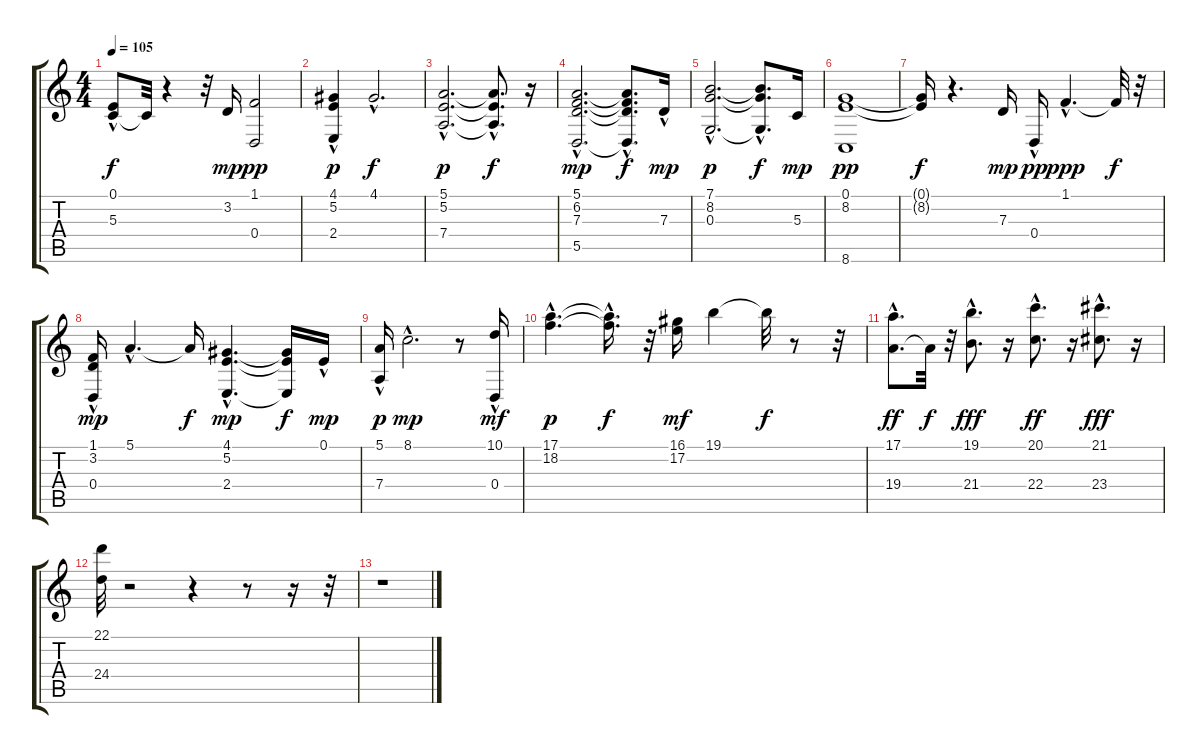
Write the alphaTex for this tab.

\track "" {instrument pad1newage}
\staff {score tabs}
\tuning (E4 B3 G3 D3 A2 E2) {hide}
\ts (4 4)
\tempo 105
\clef g2
\ks c
(0.1{hac t} 5.3{t}).8{dy f} 5.3{t}.32 r.4 r.32 3.2.16{dy mp} (1.1 0.4).2{dy pp} |
(4.1 5.2{hac} 2.4).4{dy p} 4.1{hac}.2{d dy f} |
(5.1{hac} 5.2{hac} 7.4{hac}).2{d dy p} (5.1{t} 5.2{t} 7.4{hac t}).8{d dy f} r.16 |
(5.1{hac} 6.2{hac} 7.3{hac} 5.5{hac}).2{d dy mp} (5.1{hac t} 6.2{t} 7.3{hac t} 5.5{hac t}).8{d dy f} 7.3{hac}.16{dy mp} |
(7.1{hac} 8.2{hac} 0.3{hac}).2{d dy p} (7.1{hac t} 8.2{t} 0.3{hac t}).8{d dy f} 5.3.16{dy mp} |
(0.1 8.2 8.6).1{dy pp} |
(0.1{t} 8.2{t}).16{dy f} r.4{d} 7.3.16{dy mp} 0.4{hac}.16{dy pp} 1.1{hac}.4{d dy ppp} 1.1{t}.32{dy f} r.32 |
(1.1 3.2{hac} 0.4{hac}).16{dy mp} 5.1{hac}.4{d} 5.1{t}.16{dy f} (4.1{hac} 5.2{hac} 2.4{hac}).4{d dy mp} (4.1{t} 5.2{t} 2.4{t}).16{dy f} 0.1{hac}.16{dy mp} |
(5.1{hac} 7.4).16{dy p} 8.1{hac}.2{d dy mp} r.8 (10.1{hac} 0.4).16{dy mf} |
(17.1{hac} 18.2{hac}).4{d dy p} (17.1{hac t} 18.2{t}).16{d dy f} r.32 (16.1 17.2).16{dy mf} 19.1.4 19.1{t}.32{dy f} r.8 r.32 |
(17.1{hac} 19.4{hac}).8{d dy ff} 19.4{t}.32{dy f} r.32 (19.1{hac} 21.4{hac}).8{d dy fff} r.16 (20.1{hac} 22.4{hac}).8{d dy ff} r.16 (21.1 23.4{hac}).8{d dy fff} r.16 |
(22.1 24.4).32 r.2 r.4 r.8 r.16 r.32 |
r.1
